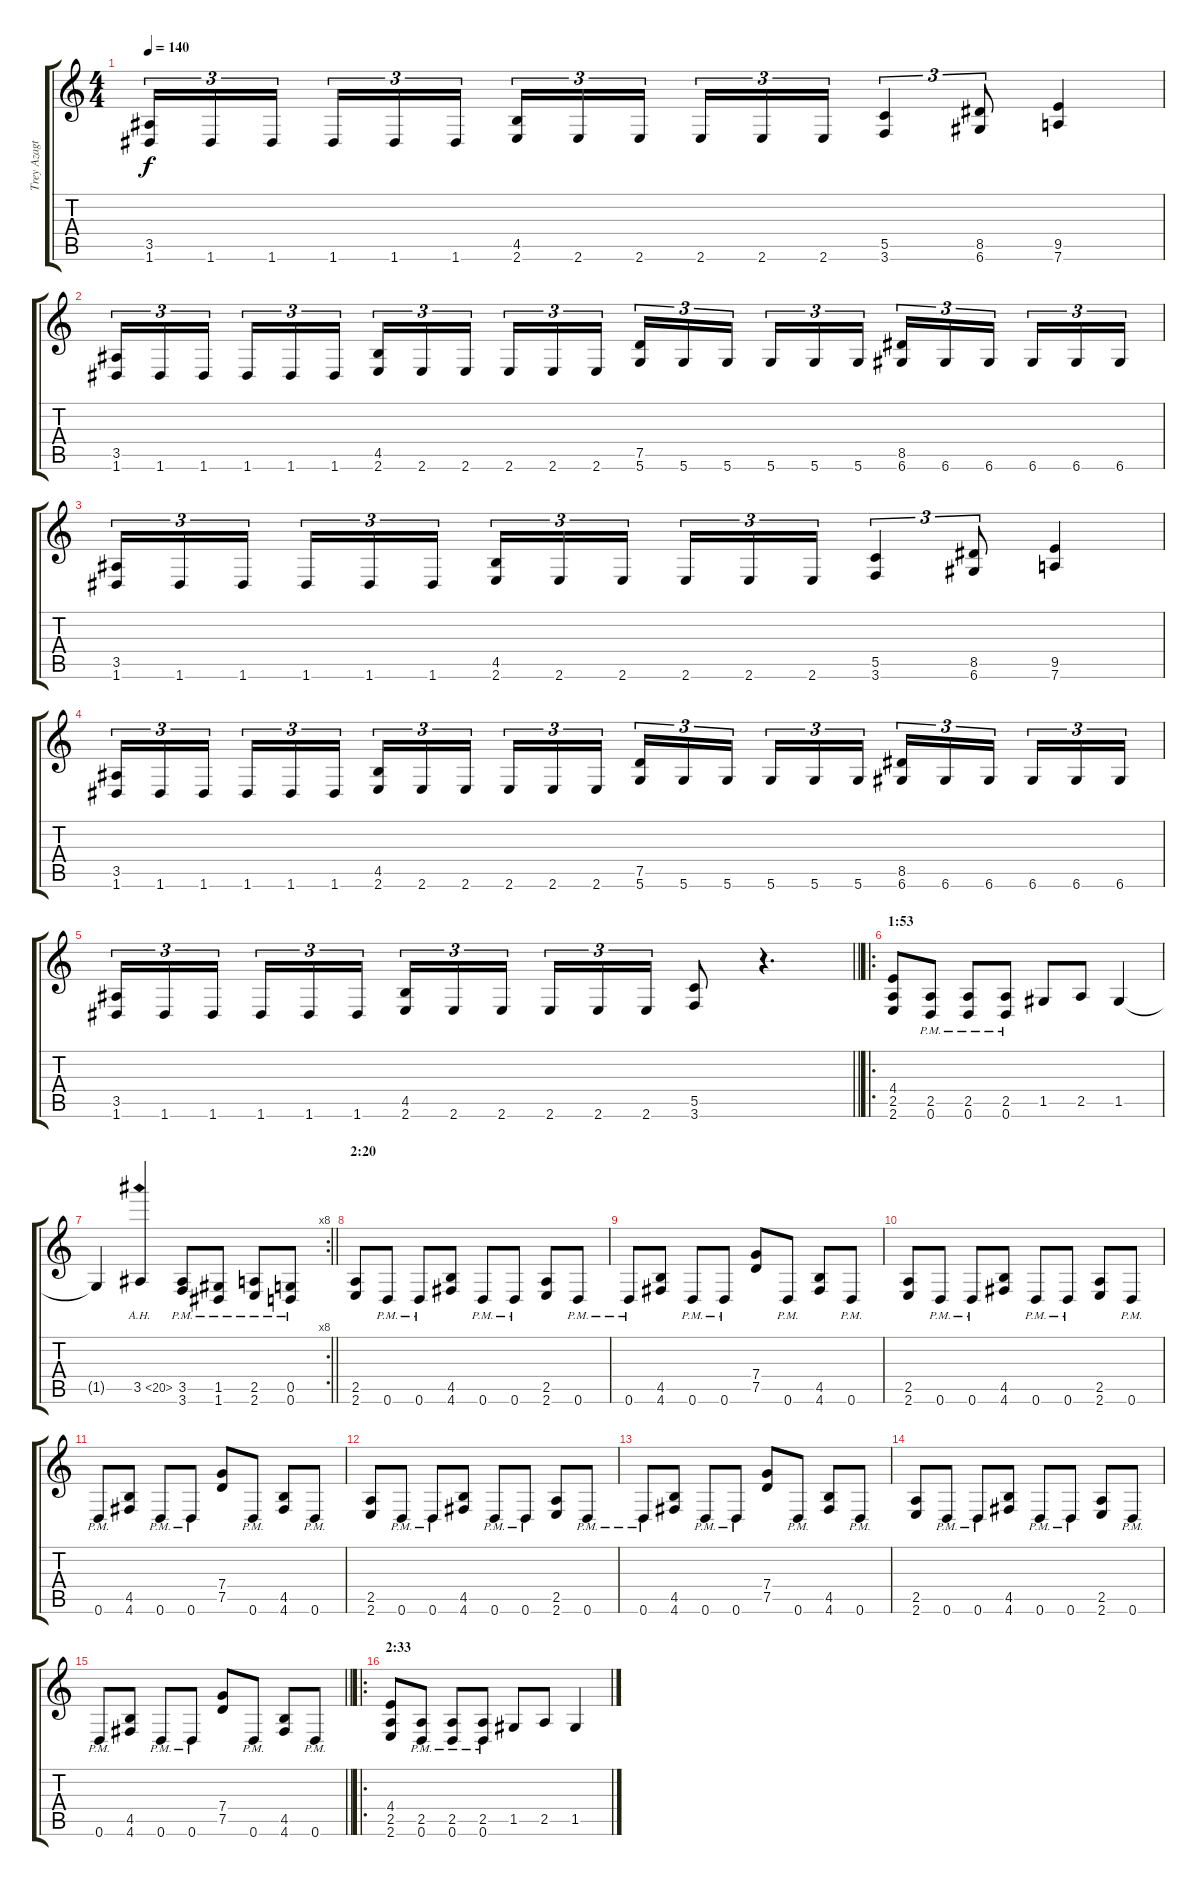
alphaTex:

\track ("Trey Azagthoth" "Trey Azagt") {instrument distortionguitar}
\staff {score tabs}
\tuning (D4 A3 F3 C3 G2 D2) {hide}
\ts (4 4)
\tempo 140
\clef g2
\ks c
(3.5 1.6).16{tu (3 2) dy f} 1.6.16{tu (3 2)} 1.6.16{tu (3 2) beam splitsecondary} 1.6.16{tu (3 2)} 1.6.16{tu (3 2)} 1.6.16{tu (3 2)} (4.5 2.6).16{tu (3 2)} 2.6.16{tu (3 2)} 2.6.16{tu (3 2) beam splitsecondary} 2.6.16{tu (3 2)} 2.6.16{tu (3 2)} 2.6.16{tu (3 2)} (5.5 3.6).4{tu (3 2)} (8.5 6.6).8{tu (3 2)} (9.5 7.6).4 |
(3.5 1.6).16{tu (3 2)} 1.6.16{tu (3 2)} 1.6.16{tu (3 2) beam splitsecondary} 1.6.16{tu (3 2)} 1.6.16{tu (3 2)} 1.6.16{tu (3 2)} (4.5 2.6).16{tu (3 2)} 2.6.16{tu (3 2)} 2.6.16{tu (3 2) beam splitsecondary} 2.6.16{tu (3 2)} 2.6.16{tu (3 2)} 2.6.16{tu (3 2)} (7.5 5.6).16{tu (3 2)} 5.6.16{tu (3 2)} 5.6.16{tu (3 2) beam splitsecondary} 5.6.16{tu (3 2)} 5.6.16{tu (3 2)} 5.6.16{tu (3 2)} (8.5 6.6).16{tu (3 2)} 6.6.16{tu (3 2)} 6.6.16{tu (3 2) beam splitsecondary} 6.6.16{tu (3 2)} 6.6.16{tu (3 2)} 6.6.16{tu (3 2)} |
(3.5 1.6).16{tu (3 2)} 1.6.16{tu (3 2)} 1.6.16{tu (3 2) beam splitsecondary} 1.6.16{tu (3 2)} 1.6.16{tu (3 2)} 1.6.16{tu (3 2)} (4.5 2.6).16{tu (3 2)} 2.6.16{tu (3 2)} 2.6.16{tu (3 2) beam splitsecondary} 2.6.16{tu (3 2)} 2.6.16{tu (3 2)} 2.6.16{tu (3 2)} (5.5 3.6).4{tu (3 2)} (8.5 6.6).8{tu (3 2)} (9.5 7.6).4 |
(3.5 1.6).16{tu (3 2)} 1.6.16{tu (3 2)} 1.6.16{tu (3 2) beam splitsecondary} 1.6.16{tu (3 2)} 1.6.16{tu (3 2)} 1.6.16{tu (3 2)} (4.5 2.6).16{tu (3 2)} 2.6.16{tu (3 2)} 2.6.16{tu (3 2) beam splitsecondary} 2.6.16{tu (3 2)} 2.6.16{tu (3 2)} 2.6.16{tu (3 2)} (7.5 5.6).16{tu (3 2)} 5.6.16{tu (3 2)} 5.6.16{tu (3 2) beam splitsecondary} 5.6.16{tu (3 2)} 5.6.16{tu (3 2)} 5.6.16{tu (3 2)} (8.5 6.6).16{tu (3 2)} 6.6.16{tu (3 2)} 6.6.16{tu (3 2) beam splitsecondary} 6.6.16{tu (3 2)} 6.6.16{tu (3 2)} 6.6.16{tu (3 2)} |
\barLineRight lightlight
(3.5 1.6).16{tu (3 2)} 1.6.16{tu (3 2)} 1.6.16{tu (3 2) beam splitsecondary} 1.6.16{tu (3 2)} 1.6.16{tu (3 2)} 1.6.16{tu (3 2)} (4.5 2.6).16{tu (3 2)} 2.6.16{tu (3 2)} 2.6.16{tu (3 2) beam splitsecondary} 2.6.16{tu (3 2)} 2.6.16{tu (3 2)} 2.6.16{tu (3 2)} (5.5 3.6).8 r.4{d} |
\ro
\section ("" "1:53")
(4.4 2.5 2.6).8 (2.5{pm} 0.6{pm}).8 (2.5{pm} 0.6{pm}).8 (2.5{pm} 0.6{pm}).8 1.5.8 2.5.8 1.5.4 |
\rc 8
\barLineRight lightlight
1.5{t}.4 3.5{ah 17}.4 (3.5{pm} 3.6{pm}).8 (1.5{pm} 1.6{pm}).8 (2.5{pm} 2.6{pm}).8 (0.5{pm} 0.6{pm}).8 |
\section ("" "2:20")
(2.5 2.6).8 0.6{pm}.8 0.6{pm}.8 (4.5 4.6).8 0.6{pm}.8 0.6{pm}.8 (2.5 2.6).8 0.6{pm}.8 |
0.6{pm}.8 (4.5 4.6).8 0.6{pm}.8 0.6{pm}.8 (7.4 7.5).8 0.6{pm}.8 (4.5 4.6).8 0.6{pm}.8 |
(2.5 2.6).8 0.6{pm}.8 0.6{pm}.8 (4.5 4.6).8 0.6{pm}.8 0.6{pm}.8 (2.5 2.6).8 0.6{pm}.8 |
0.6{pm}.8 (4.5 4.6).8 0.6{pm}.8 0.6{pm}.8 (7.4 7.5).8 0.6{pm}.8 (4.5 4.6).8 0.6{pm}.8 |
(2.5 2.6).8 0.6{pm}.8 0.6{pm}.8 (4.5 4.6).8 0.6{pm}.8 0.6{pm}.8 (2.5 2.6).8 0.6{pm}.8 |
0.6{pm}.8 (4.5 4.6).8 0.6{pm}.8 0.6{pm}.8 (7.4 7.5).8 0.6{pm}.8 (4.5 4.6).8 0.6{pm}.8 |
(2.5 2.6).8 0.6{pm}.8 0.6{pm}.8 (4.5 4.6).8 0.6{pm}.8 0.6{pm}.8 (2.5 2.6).8 0.6{pm}.8 |
\barLineRight lightlight
0.6{pm}.8 (4.5 4.6).8 0.6{pm}.8 0.6{pm}.8 (7.4 7.5).8 0.6{pm}.8 (4.5 4.6).8 0.6{pm}.8 |
\ro
\section ("" "2:33")
(4.4 2.5 2.6).8 (2.5{pm} 0.6{pm}).8 (2.5{pm} 0.6{pm}).8 (2.5{pm} 0.6{pm}).8 1.5.8 2.5.8 1.5.4
